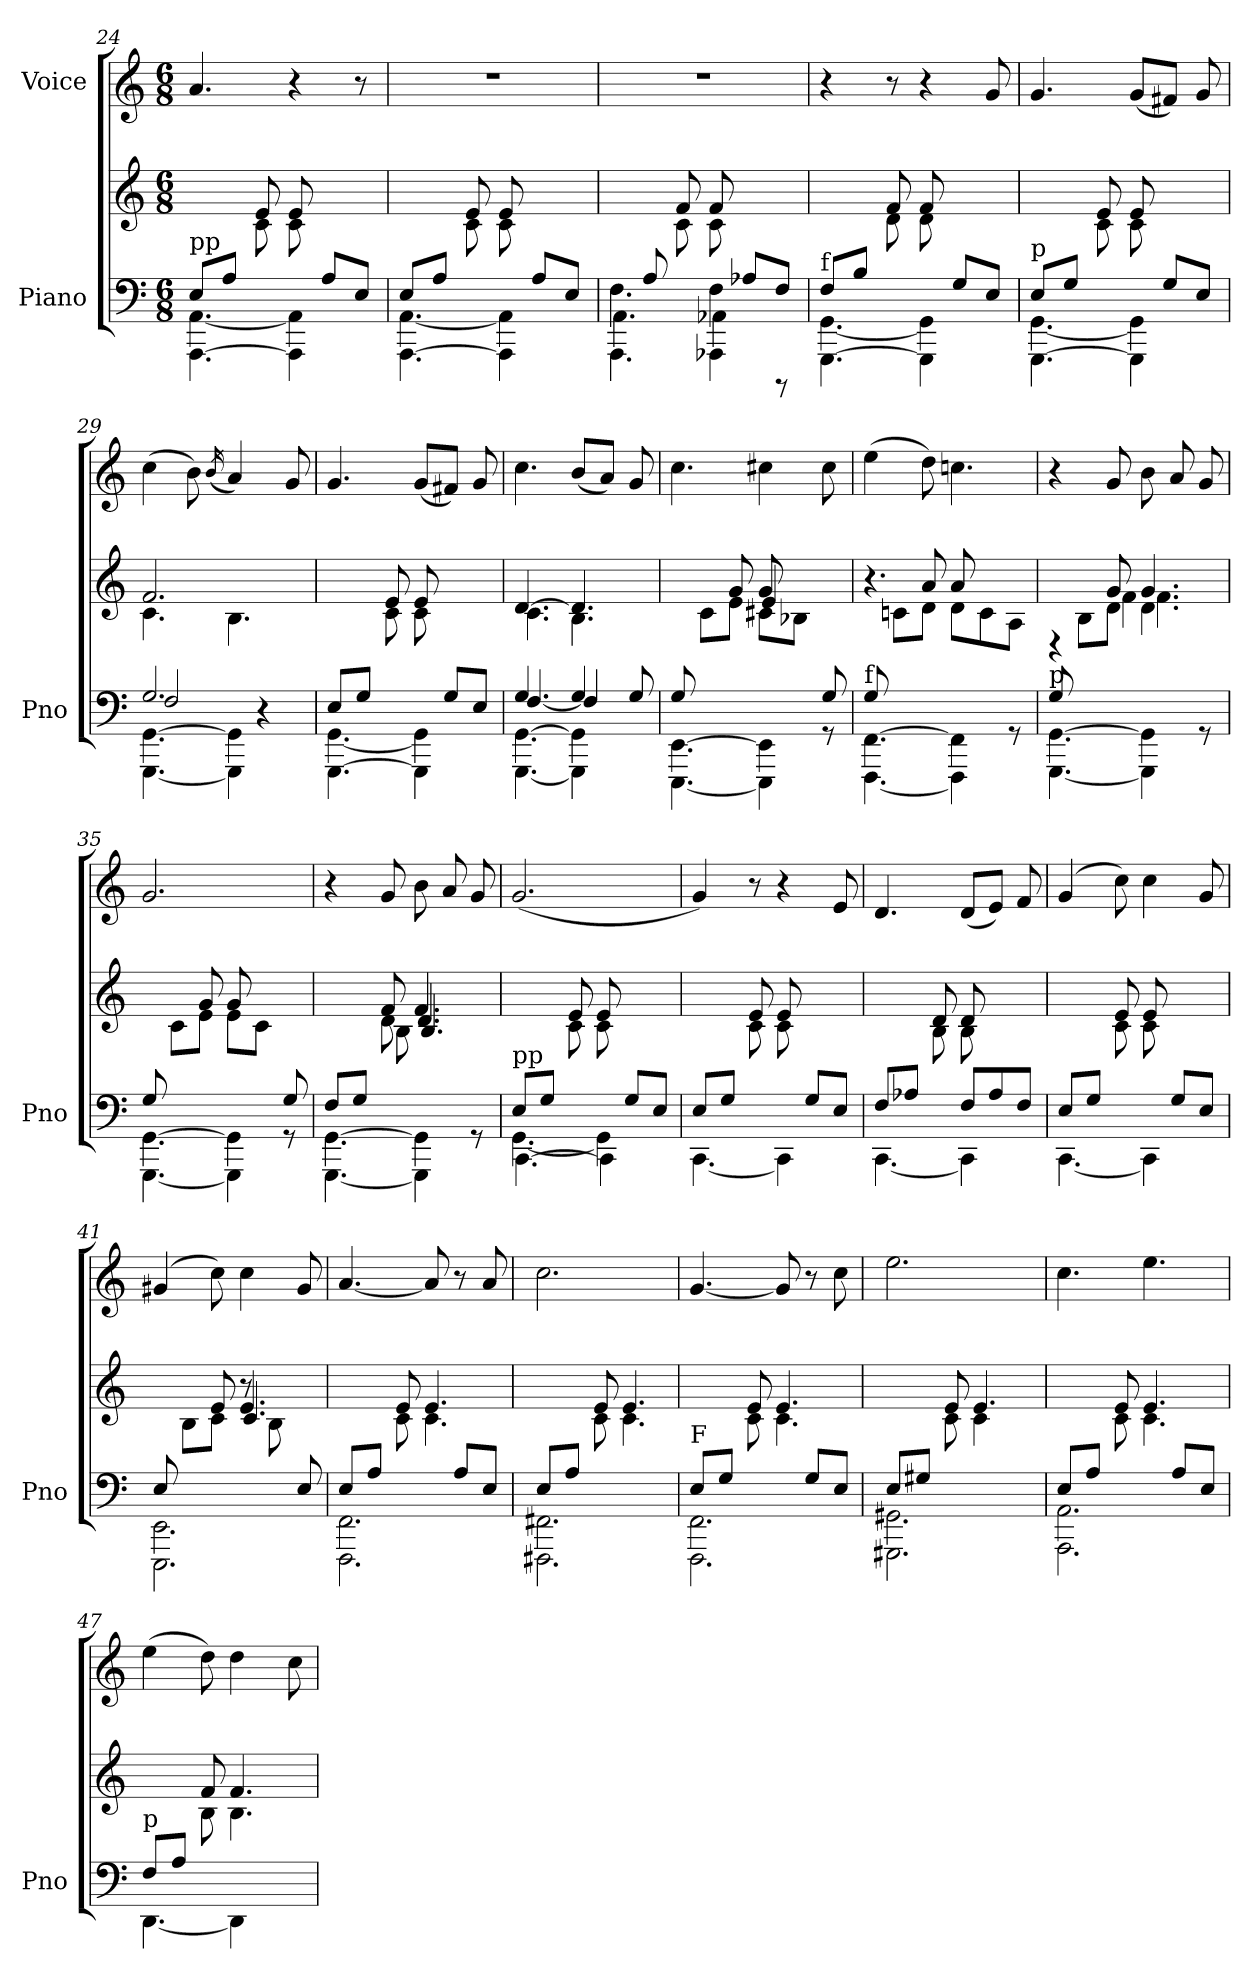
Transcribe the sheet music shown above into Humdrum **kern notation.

**kern	**kern	**kern
*part2	*part2	*part1
*staff3	*staff2	*staff1
*I"Piano	*	*I"Voice
*I'Pno	*	*
*clefF4	*clefG2	*clefG2
*k[]	*k[]	*k[]
*M6/8	*M6/8	*M6/8
=24	=24	=24
*^	*^	*
*	*^	*	*	*
!LO:TX:a:t=pp	!	!	!	!	!
8E/L	[4.AA\	[4.AAA\	4ryy	4ryy	4.a/
8A/J	.	.	.	.	.
4ryy	.	.	8e/	8c\	.
.	4AA\]	4AAA\]	8e/	8c\	4r
8A/L	.	.	4ryy	4ryy	.
8E/J	8ryy	8ryy	.	.	8r
!!LO:LB:g=z
=25	=25	=25	=25	=25	=25
8E/L	[4.AA\	[4.AAA\	4ryy	4ryy	2.r
8A/J	.	.	.	.	.
4ryy	.	.	8e/	8c\	.
.	4AA\]	4AAA\]	8e/	8c\	.
8A/L	.	.	4ryy	4ryy	.
8E/J	8ryy	8ryy	.	.	.
=26	=26	=26	=26	=26	=26
*	*	*^	*	*	*
4.F\	8ryy	4.AA\	4.AAA\	4ryy	4ryy	2.r
.	8A/	.	.	.	.	.
.	4ryy	.	.	8f/	8c\	.
4F\	.	4AA-X\	4AAA-X\	8f/	8c\	.
.	8A-X/L	.	.	4ryy	4ryy	.
8rBBBB	8F/J	8ryy	8ryy	.	.	.
=27	=27	=27	=27	=27	=27	=27
!LO:TX:a:t=f	!	!	!	!	!	!
*	*	*v	*v	*	*	*
8F/L	[4.GG\	[4.GGG\	4ryy	4ryy	4r
8B/J	.	.	.	.	.
4ryy	.	.	8f/	8d\	8r
.	4GG\]	4GGG\]	8f/	8d\	4r
8G/L	.	.	4ryy	4ryy	.
8E/J	8ryy	8ryy	.	.	8g/
=28	=28	=28	=28	=28	=28
!LO:TX:a:t=p	!	!	!	!	!
8E/L	[4.GG\	[4.GGG\	4ryy	4ryy	4.g/
8G/J	.	.	.	.	.
4ryy	.	.	8e/	8c\	.
.	4GG\]	4GGG\]	8e/	8c\	(8g/L
8G/L	.	.	4ryy	4ryy	8f#X/J)
8E/J	8ryy	8ryy	.	.	8g/
=29	=29	=29	=29	=29	=29
*	*	*^	*	*	*
2.G/	2F/	[4.GG\	[4.GGG\	2.f/	4.c\	(4cc\
.	.	.	.	.	.	8b\)
.	.	.	.	.	.	(16qb/
.	.	4GG\]	4GGG\]	.	4.B\	4a/)
.	4r	.	.	.	.	.
.	.	8ryy	8ryy	.	.	8g/
*	*	*v	*v	*	*	*
!!LO:LB:g=z
=30	=30	=30	=30	=30	=30
8E/L	[4.GG\	[4.GGG\	4ryy	4ryy	4.g/
8G/J	.	.	.	.	.
4ryy	.	.	8e/	8c\	.
.	4GG\]	4GGG\]	8e/	8c\	(8g/L
8G/L	.	.	4ryy	4ryy	8f#X/J)
8E/J	8ryy	8ryy	.	.	8g/
=31	=31	=31	=31	=31	=31
*	*	*^	*	*	*
4.G/	[4.F/	[4.GG\	[4.GGG\	[4.d/	4.c\	4.cc\
4G/	4F/]	4GG\]	4GGG\]	4.d/]	4.B\	(8b/L
.	.	.	.	.	.	8a/J)
8G/	8ryy	8ryy	8ryy	.	.	8g/
=32	=32	=32	=32	=32	=32	=32
*	*	*	*	*	*^	*
8G/	8ryy	[4.EE\	[4.EEE\	4ryy	8ryy	4.ryy	4.cc\
2ryy	8ryy@	.	.	.	8c\L	.	.
.	8ryy@	.	.	8g/	8e\J	.	.
.	8ryy@	4EE\]	4EEE\]	8g/	8c#X\L	4e/	4cc#X\
.	8ryy@	.	.	4ryy	8B-X\J	.	.
8G/	8rGG	8ryy	8ryy	.	8ryy	8ryy	8cc#\
=33	=33	=33	=33	=33	=33	=33	=33
!LO:TX:a:t=f	!	!	!	!	!	!	!
8G/	8ryy	[4.FF\	[4.FFF\	4ryy	8ryy	4.r	(4ee\
4ryy	8ryy@	.	.	.	8cn\L	.	.
.	8ryy@	.	.	8a/	8d\J	.	8dd\)
4.ryy	8ryy@	4FF\]	4FFF\]	8a/	8d\L	4.ryy	4.ccn\
.	8ryy@	.	.	4ryy	8c\	.	.
.	8rGG	8ryy	8ryy	.	8A\J	.	.
=34	=34	=34	=34	=34	=34	=34	=34
*	*	*	*	*	*	*^	*
!LO:TX:a:t=p	!	!	!	!	!	!	!	!
8G/	8ryy	[4.GG\	[4.GGG\	4ryy	8ryy	4r	4.ryy	4r
4ryy	8ryy@	.	.	.	8B\L	.	.	.
.	8ryy@	.	.	8g/	8d\J	4f\	.	8g/
4.ryy	8ryy@	4GG\]	4GGG\]	4.g/	4.d\	.	4.f\	8b\
.	8ryy@	.	.	.	.	4ryy	.	8a/
.	8rGG	8ryy	8ryy	.	.	.	.	8g/
*	*	*	*	*	*v	*v	*v	*
!!LO:PB:g=z
=35	=35	=35	=35	=35	=35	=35
8G/	8ryy	[4.GG\	[4.GGG\	4ryy	8ryy	2.g/
2ryy	8ryy@	.	.	.	8c\L	.
.	8ryy@	.	.	8g/	8e\J	.
.	8ryy@	4GG\]	4GGG\]	8g/	8e\L	.
.	8ryy@	.	.	4ryy	8c\J	.
8G/	8rGG	8ryy	8ryy	.	8ryy	.
=36	=36	=36	=36	=36	=36	=36
*	*	*	*	*	*^	*
8F/L	8ryy	[4.GG\	[4.GGG\	4ryy	4ryy	4ryy	4r
8G/J	8ryy@	.	.	.	.	.	.
8ryy	8ryy@	.	.	8f/	8d\	8B\	8g/
4.ryy	8ryy@	4GG\]	4GGG\]	4.f/	4.d/	4.B/	8b\
.	8ryy@	.	.	.	.	.	8a/
.	8rGG	8ryy	8ryy	.	.	.	8g/
*	*	*	*	*	*v	*v	*
=37	=37	=37	=37	=37	=37	=37
!LO:TX:a:t=pp	!	!	!	!	!	!
*	*	*v	*v	*	*	*
8E/L	[4.GG\	[4.CC\	4ryy	4ryy	(2.g/
8G/J	.	.	.	.	.
4ryy	.	.	8e/	8c\	.
.	4GG\]	4CC\]	8e/	8c\	.
8G/L	.	.	4ryy	4ryy	.
8E/J	8ryy	8ryy	.	.	.
*	*v	*v	*	*	*
=38	=38	=38	=38	=38
*	*	*	*^	*
8E/L	[4.CC\	4ryy	4ryy	2.ryy	4g/)
8G/J	.	.	.	.	.
4ryy	.	8e/	8c\	.	8r
.	4CC\]	8e/	8c\	.	4r
8G/L	.	4ryy	4ryy	.	.
8E/J	8ryy	.	.	.	8e/
=39	=39	=39	=39	=39	=39
8F/L	[4.CC\	4ryy	4ryy	2.ryy	4.d/
8A-X/J	.	.	.	.	.
8ryy	.	8d/	8B\	.	.
8F/L	4CC\]	8d/	8B\	.	(8d/L
8A-/	.	4ryy	4ryy	.	8e/J)
8F/J	8ryy	.	.	.	8f/
!!LO:LB:g=z
=40	=40	=40	=40	=40	=40
8E/L	[4.CC\	4ryy	4ryy	2.ryy	(4g/
8G/J	.	.	.	.	.
4ryy	.	8e/	8c\	.	8cc\)
.	4CC\]	8e/	8c\	.	4cc\
8G/L	.	4ryy	4ryy	.	.
8E/J	8ryy	.	.	.	8g/
=41	=41	=41	=41	=41	=41
*	*^	*	*	*	*
8E/	2.EE\	2.EEE\	4ryy	8ryy	4rAyy	(4g#X/
2ryy	.	.	.	8B\L	.	.
.	.	.	8e/	8c\J	8ryy	8cc\)
.	.	.	4.e/	8r	4.c/	4cc\
.	.	.	.	8B\	.	.
8E/	.	.	.	8ryy	.	8g#/
=42	=42	=42	=42	=42	=42	=42
8E/L	2.FFF\	2.FF\	4ryy	4ryy	2.ryy	[4.a/
8A/J	.	.	.	.	.	.
4ryy	.	.	8e/	8c\	.	.
.	.	.	4.e/	4.c\	.	8a/]
8A/L	.	.	.	.	.	8r
8E/J	.	.	.	.	.	8a/
=43	=43	=43	=43	=43	=43	=43
8E/L	2.FFF#X\	2.FF#X\	4ryy	4ryy	2.ryy	2.cc\
8A/J	.	.	.	.	.	.
2ryy	.	.	8e/	8c\	.	.
.	.	.	4.e/	4.c\	.	.
=44	=44	=44	=44	=44	=44	=44
!LO:TX:a:t=F	!	!	!	!	!	!
8E/L	2.FFF\	2.FF\	4ryy	4ryy	2.ryy	[4.g/
8G/J	.	.	.	.	.	.
4ryy	.	.	8e/	8c\	.	.
.	.	.	4.e/	4.c\	.	8g/]
8G/L	.	.	.	.	.	8r
8E/J	.	.	.	.	.	8cc\
!!LO:LB:g=z
=45	=45	=45	=45	=45	=45	=45
8E/L	2.GGG#X\	2.GG#X\	4ryy	4ryy	2.ryy	2.ee\
8G#X/J	.	.	.	.	.	.
2ryy	.	.	8e/	8c\	.	.
.	.	.	4.e/	4c\	.	.
.	.	.	.	8ryy	.	.
=46	=46	=46	=46	=46	=46	=46
8E/L	2.AAA\	2.AA\	4ryy	4ryy	2.ryy	4.cc\
8A/J	.	.	.	.	.	.
4ryy	.	.	8e/	8c\	.	.
.	.	.	4.e/	4.c\	.	4.ee\
8A/L	.	.	.	.	.	.
8E/J	.	.	.	.	.	.
*	*v	*v	*	*	*	*
=47	=47	=47	=47	=47	=47
!LO:TX:a:t=p	!	!	!	!	!
8F/L	[4.DD\	4ryy	4ryy	2.ryy	(4ee\
8A/J	.	.	.	.	.
4ryy	.	8f/	8B\	.	8dd\)
.	4DD\]	4.f/	4.B\	.	4dd\
4ryy	.	.	.	.	.
.	8ryy	.	.	.	8cc\
*v	*v	*	*	*	*
*	*v	*v	*v	*
=	=	=
*-	*-	*-
